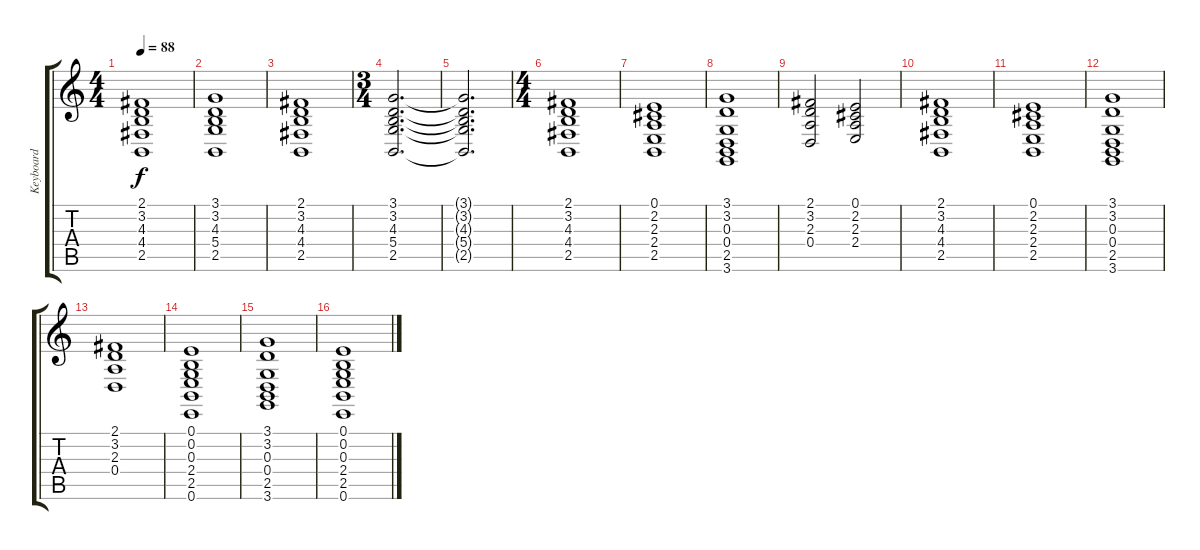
\track ("Keyboard" "Keyboard") {instrument churchorgan}
\staff {score tabs}
\tuning (E4 B3 G3 D3 A2 E2) {hide}
\ts (4 4)
\tempo 88
\clef g2
\ks c
(2.1 3.2 4.3 4.4 2.5).1{dy f instrument churchorgan} |
(3.1 3.2 4.3 5.4 2.5).1 |
(2.1 3.2 4.3 4.4 2.5).1 |
\ts (3 4)
(3.1 3.2 4.3 5.4 2.5).2{d} |
(3.1{t} 3.2{t} 4.3{t} 5.4{t} 2.5{t}).2{d} |
\ts (4 4)
(2.1 3.2 4.3 4.4 2.5).1 |
(0.1 2.2 2.3 2.4 2.5).1 |
(3.1 3.2 0.3 0.4 2.5 3.6).1 |
(2.1 3.2 2.3 0.4).2 (0.1 2.2 2.3 2.4).2 |
(2.1 3.2 4.3 4.4 2.5).1 |
(0.1 2.2 2.3 2.4 2.5).1 |
(3.1 3.2 0.3 0.4 2.5 3.6).1 |
(2.1 3.2 2.3 0.4).1 |
(0.1 0.2 0.3 2.4 2.5 0.6).1 |
(3.1 3.2 0.3 0.4 2.5 3.6).1 |
(0.1 0.2 0.3 2.4 2.5 0.6).1
